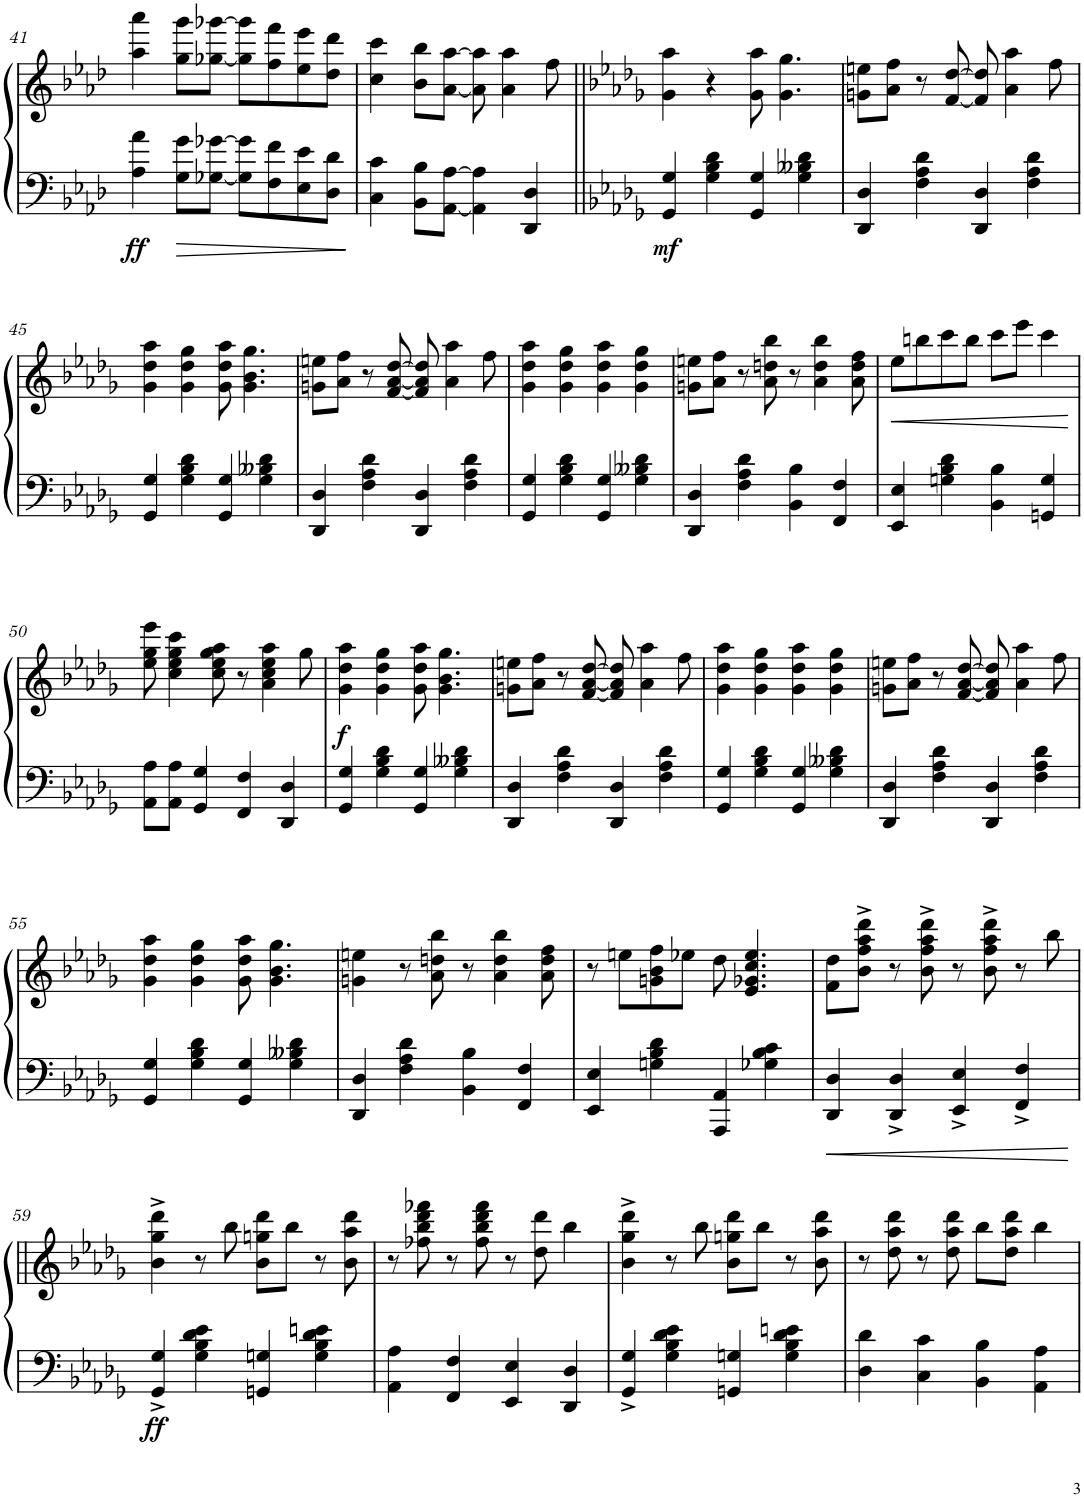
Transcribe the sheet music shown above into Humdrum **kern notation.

**kern	**kern	**dynam
*part1	*part1	*part1
*staff2	*staff1	*staff1/2
*I"Piano	*	*
*I'Pno.	*	*
!!LO:PB:g=z
*clefF4	*clefG2	*
*k[b-e-a-d-]	*k[b-e-a-d-]	*
*M4/4	*M4/4	*
=41	=41	=41
!	!	!LO:DY:b=2
4A-\' 4a-\'	4aa-\' 4aaa-\'	ff
8G\ 8g\L	8gg\ 8ggg\L	.
[8G-X\ [8g-X\J	[8gg-X\ [8ggg-X\J	.
8G-\]' 8g-\]'L	8gg-\]' 8ggg-\]'L	.
8F\ 8f\	8ff\ 8fff\	.
8E-\' 8e-\'	8ee-\' 8eee-\'	.
8D-\ 8d-\J	8dd-\ 8ddd-\J	.
=42	=42	=42
4C\ 4c\	4cc\' 4ccc\'	.
8BB-\ 8B-\L	8b-\ 8bb-\L	.
[8AA-\ [8A-\J	[8a-\ [8aa-\J	.
4AA-\]' 4A-\]'	8a-\]' 8aa-\]'	.
.	4a-\ 4aa-\	.
4DD-/' 4D-/'	.	.
.	8ff\	.
=43||	=43||	=43||
*k[b-e-a-d-g-]	*k[b-e-a-d-g-]	*
!	!	!LO:DY:b=2
4GG-/' 4G-/'	4g-\ 4aa-\	mf
4G-\' 4B-\' 4d-\'	4r	.
4GG-/ 4G-/	8g-\ 8aa-\	.
.	4.g-\ 4.gg-\	.
4G-\' 4B--X\' 4d-\'	.	.
=44	=44	=44
4DD-/' 4D-/'	8gn\ 8een\L	.
.	8a-\ 8ff\J	.
4F\' 4A-\' 4d-\'	8r	.
.	[8f/ [8dd-/	.
4DD-/' 4D-/'	8f/] 8dd-/]	.
.	4a-\ 4aa-\	.
4F\' 4A-\' 4d-\'	.	.
.	8ff\	.
!!LO:LB:g=z
=45	=45	=45
4GG-/' 4G-/'	4g-\' 4dd-\' 4aa-\'	.
4G-\' 4B-\' 4d-\'	4g-\' 4dd-\' 4gg-\'	.
4GG-/' 4G-/'	8g-\ 8dd-\ 8aa-\	.
.	4.g-\' 4.b-\' 4.gg-\'	.
4G-\' 4B--X\' 4d-\'	.	.
=46	=46	=46
4DD-/' 4D-/'	8gn\ 8een\L	.
.	8a-\ 8ff\J	.
4F\' 4A-\' 4d-\'	8r	.
.	[8f/ [8a-/ [8dd-/	.
4DD-/' 4D-/'	8f/] 8a-/] 8dd-/]	.
.	4a-\ 4aa-\	.
4F\' 4A-\' 4d-\'	.	.
.	8ff\	.
=47	=47	=47
4GG-/' 4G-/'	4g-\' 4dd-\' 4aa-\'	.
4G-\' 4B-\' 4d-\'	4g-\' 4dd-\' 4gg-\'	.
4GG-/' 4G-/'	4g-\' 4dd-\' 4aa-\'	.
4G-\' 4B--X\' 4d-\'	4g-\' 4dd-\' 4gg-\'	.
=48	=48	=48
4DD-/' 4D-/'	8gn\ 8een\L	.
.	8a-\ 8ff\J	.
4F\' 4A-\' 4d-\'	8r	.
.	8a-\ 8ddn\ 8bb-\	.
4BB-\' 4B-\'	8r	.
.	4a-\ 4dd\ 4bb-\	.
4FF/' 4F/'	.	.
.	8a-\ 8dd\ 8ff\	.
=49	=49	=49
!	!	!LO:HP:b
4EE-/' 4E-/'	8ee-\L	<
.	8bbn\	.
4Gn\' 4B-\' 4d-\'	8ccc\	.
.	8bb\J	.
4BB-\' 4B-\'	8ccc\L	.
.	8eee-\J	.
4GGn/' 4G/'	4ccc\	.
.	.	[
!!LO:LB:g=z
=50	=50	=50
8AA-\' 8A-\'L	8ee-\' 8gg-\' 8eee-\'	.
8AA-\' 8A-\'J	4cc\' 4ee-\' 4gg-\' 4ccc\'	.
4GG-/' 4G-/'	.	.
.	8cc\ 8ee-\ 8gg-\ 8aa-\	.
4FF/' 4F/'	8r	.
.	4a-\ 4cc\ 4ee-\ 4aa-\	.
4DD-/' 4D-/'	.	.
.	8gg-\	.
=51	=51	=51
!	!	!LO:DY:b
4GG-/' 4G-/'	4g-\' 4dd-\' 4aa-\'	f
4G-\' 4B-\' 4d-\'	4g-\' 4dd-\' 4gg-\'	.
4GG-/' 4G-/'	8g-\ 8dd-\ 8aa-\	.
.	4.g-\' 4.b-\' 4.gg-\'	.
4G-\' 4B--X\' 4d-\'	.	.
=52	=52	=52
4DD-/' 4D-/'	8gn\ 8een\L	.
.	8a-\ 8ff\J	.
4F\' 4A-\' 4d-\'	8r	.
.	[8f/ [8a-/ [8dd-/	.
4DD-/' 4D-/'	8f/] 8a-/] 8dd-/]	.
.	4a-\ 4aa-\	.
4F\' 4A-\' 4d-\'	.	.
.	8ff\	.
=53	=53	=53
4GG-/' 4G-/'	4g-\' 4dd-\' 4aa-\'	.
4G-\' 4B-\' 4d-\'	4g-\' 4dd-\' 4gg-\'	.
4GG-/' 4G-/'	4g-\' 4dd-\' 4aa-\'	.
4G-\ 4B--X\ 4d-\	4g-\' 4dd-\' 4gg-\'	.
=54	=54	=54
4DD-/' 4D-/'	8gn\ 8een\L	.
.	8a-\ 8ff\J	.
4F\' 4A-\' 4d-\'	8r	.
.	[8f/ [8a-/ [8dd-/	.
4DD-/' 4D-/'	8f/] 8a-/] 8dd-/]	.
.	4a-\ 4aa-\	.
4F\' 4A-\' 4d-\'	.	.
.	8ff\	.
!!LO:LB:g=z
=55	=55	=55
4GG-/' 4G-/'	4g-\' 4dd-\' 4aa-\'	.
4G-\' 4B-\' 4d-\'	4g-\' 4dd-\' 4gg-\'	.
4GG-/' 4G-/'	8g-\ 8dd-\ 8aa-\	.
.	4.g-\' 4.b-\' 4.gg-\'	.
4G-\' 4B--X\' 4d-\'	.	.
=56	=56	=56
4DD-/' 4D-/'	4gn\ 4een\	.
4F\' 4A-\' 4d-\'	8r	.
.	8a-\ 8ddn\ 8bb-\	.
4BB-\' 4B-\'	8r	.
.	4a-\ 4dd\ 4bb-\	.
4FF/' 4F/'	.	.
.	8a-\ 8dd\ 8ff\	.
=57	=57	=57
4EE-/' 4E-/'	8r	.
.	8een\L	.
4Gn\' 4B-\' 4d-\'	8gn\ 8b-\ 8ff\	.
.	8ee-X\J	.
4AAA-/' 4AA-/'	8dd-\	.
.	4.e-/' 4.g-X/' 4.cc/' 4.ee-/'	.
4G-X\' 4B-\' 4c\'	.	.
=58	=58	=58
4DD-/' 4D-/'	8f\ 8dd-\L	.
.	8b-\^ 8ff\^ 8aa-\^ 8ddd-\^J	.
4DD-/'^ 4D-/'^	8r	.
.	8b-\^ 8ff\^ 8aa-\^ 8ddd-\^	.
4EE-/'^ 4E-/'^	8r	.
.	8b-\^ 8ff\^ 8aa-\^ 8ddd-\^	.
4FF/'^ 4F/'^	8r	.
.	8bb-\	.
!!LO:LB:g=z
=59	=59	=59
!	!	!LO:DY:b=2
4GG-/'^ 4G-/'^	4b-\^ 4gg-\^ 4ddd-\^	ff
4G-\' 4B-\' 4d-\' 4e-\'	8r	.
.	8bb-\	.
4GGn/' 4Gn/'	8b-\' 8ggn\' 8ddd-\'L	.
.	8bb-\J	.
4G\' 4B-\' 4d-\' 4en\'	8r	.
.	8b-\ 8aa-\ 8ddd-\	.
=60	=60	=60
4AA-\' 4A-\'	8r	.
.	8ff-X\ 8bb-\ 8ddd-\ 8fff-X\	.
4FF/' 4F/'	8r	.
.	8ff-\ 8bb-\ 8ddd-\ 8fff-\	.
4EE-/' 4E-/'	8r	.
.	8dd-\ 8ddd-\	.
4DD-/' 4D-/'	4bb-\	.
=61	=61	=61
4GG-/'^ 4G-/'^	4b-\^ 4gg-\^ 4ddd-\^	.
4G-\' 4B-\' 4d-\' 4e-\'	8r	.
.	8bb-\	.
4GGn/' 4Gn/'	8b-\ 8ggn\ 8ddd-\L	.
.	8bb-\J	.
4G\' 4B-\' 4d-\' 4en\'	8r	.
.	8b-\ 8aa-\ 8ddd-\	.
=62	=62	=62
4D-\' 4d-\'	8r	.
.	8dd-\ 8aa-\ 8ddd-\	.
4C\' 4c\'	8r	.
.	8dd-\ 8aa-\ 8ddd-\	.
4BB-\' 4B-\'	8bb-\L	.
.	8dd-\' 8aa-\' 8ddd-\'J	.
4AA-\' 4A-\'	4bb-\	.
=	=	=
*-	*-	*-
